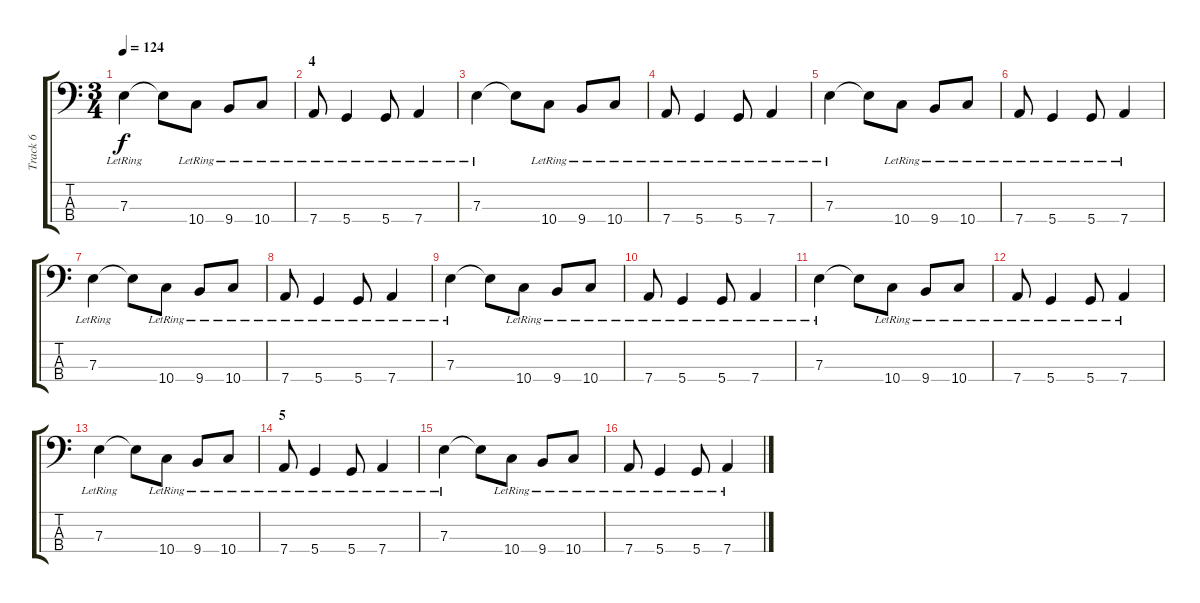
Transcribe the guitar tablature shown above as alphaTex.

\track ("Track 6" "Track 6") {instrument electricbassfinger}
\staff {score tabs}
\tuning (G2 D2 A1 D1) {hide}
\ts (3 4)
\tempo 124
\clef f4
\ks c
7.3{lr}.4{dy f} 7.3{t}.8 10.4{lr}.8 9.4{lr}.8 10.4{lr}.8 |
\section ("" "4")
7.4{lr}.8 5.4{lr}.4 5.4{lr}.8 7.4{lr}.4 |
7.3{lr}.4 7.3{t}.8 10.4{lr}.8 9.4{lr}.8 10.4{lr}.8 |
7.4{lr}.8 5.4{lr}.4 5.4{lr}.8 7.4{lr}.4 |
7.3{lr}.4 7.3{t}.8 10.4{lr}.8 9.4{lr}.8 10.4{lr}.8 |
7.4{lr}.8 5.4{lr}.4 5.4{lr}.8 7.4{lr}.4 |
7.3{lr}.4 7.3{t}.8 10.4{lr}.8 9.4{lr}.8 10.4{lr}.8 |
7.4{lr}.8 5.4{lr}.4 5.4{lr}.8 7.4{lr}.4 |
7.3{lr}.4 7.3{t}.8 10.4{lr}.8 9.4{lr}.8 10.4{lr}.8 |
7.4{lr}.8 5.4{lr}.4 5.4{lr}.8 7.4{lr}.4 |
7.3{lr}.4 7.3{t}.8 10.4{lr}.8 9.4{lr}.8 10.4{lr}.8 |
7.4{lr}.8 5.4{lr}.4 5.4{lr}.8 7.4{lr}.4 |
7.3{lr}.4 7.3{t}.8 10.4{lr}.8 9.4{lr}.8 10.4{lr}.8 |
\section ("" "5")
7.4{lr}.8 5.4{lr}.4 5.4{lr}.8 7.4{lr}.4 |
7.3{lr}.4 7.3{t}.8 10.4{lr}.8 9.4{lr}.8 10.4{lr}.8 |
7.4{lr}.8 5.4{lr}.4 5.4{lr}.8 7.4{lr}.4
